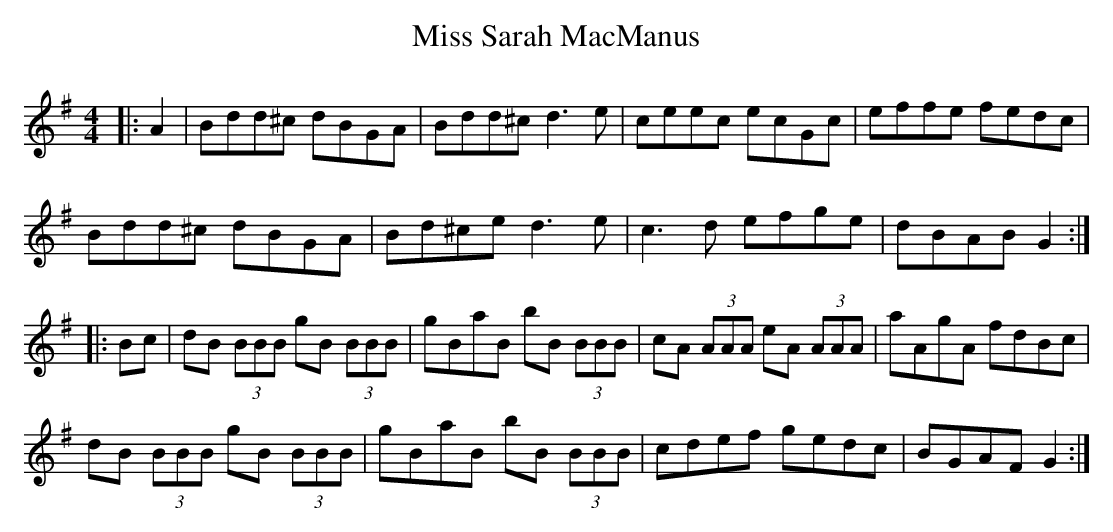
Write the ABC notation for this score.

X:1
T: Miss Sarah MacManus
M: 4/4
L: 1/8
K: Gmaj
|:A2|Bdd^c dBGA|Bdd^c d3 e|ceec ecGc|effe fedc|
Bdd^c dBGA|Bd^ce d3 e|c3 d efge|dBAB G2:|
|:Bc|dB (3BBB gB (3BBB|gBaB bB (3BBB|cA (3AAA eA (3AAA|aAgA fdBc|
dB (3BBB gB (3BBB|gBaB bB (3BBB|cdef gedc|BGAF G2:|
